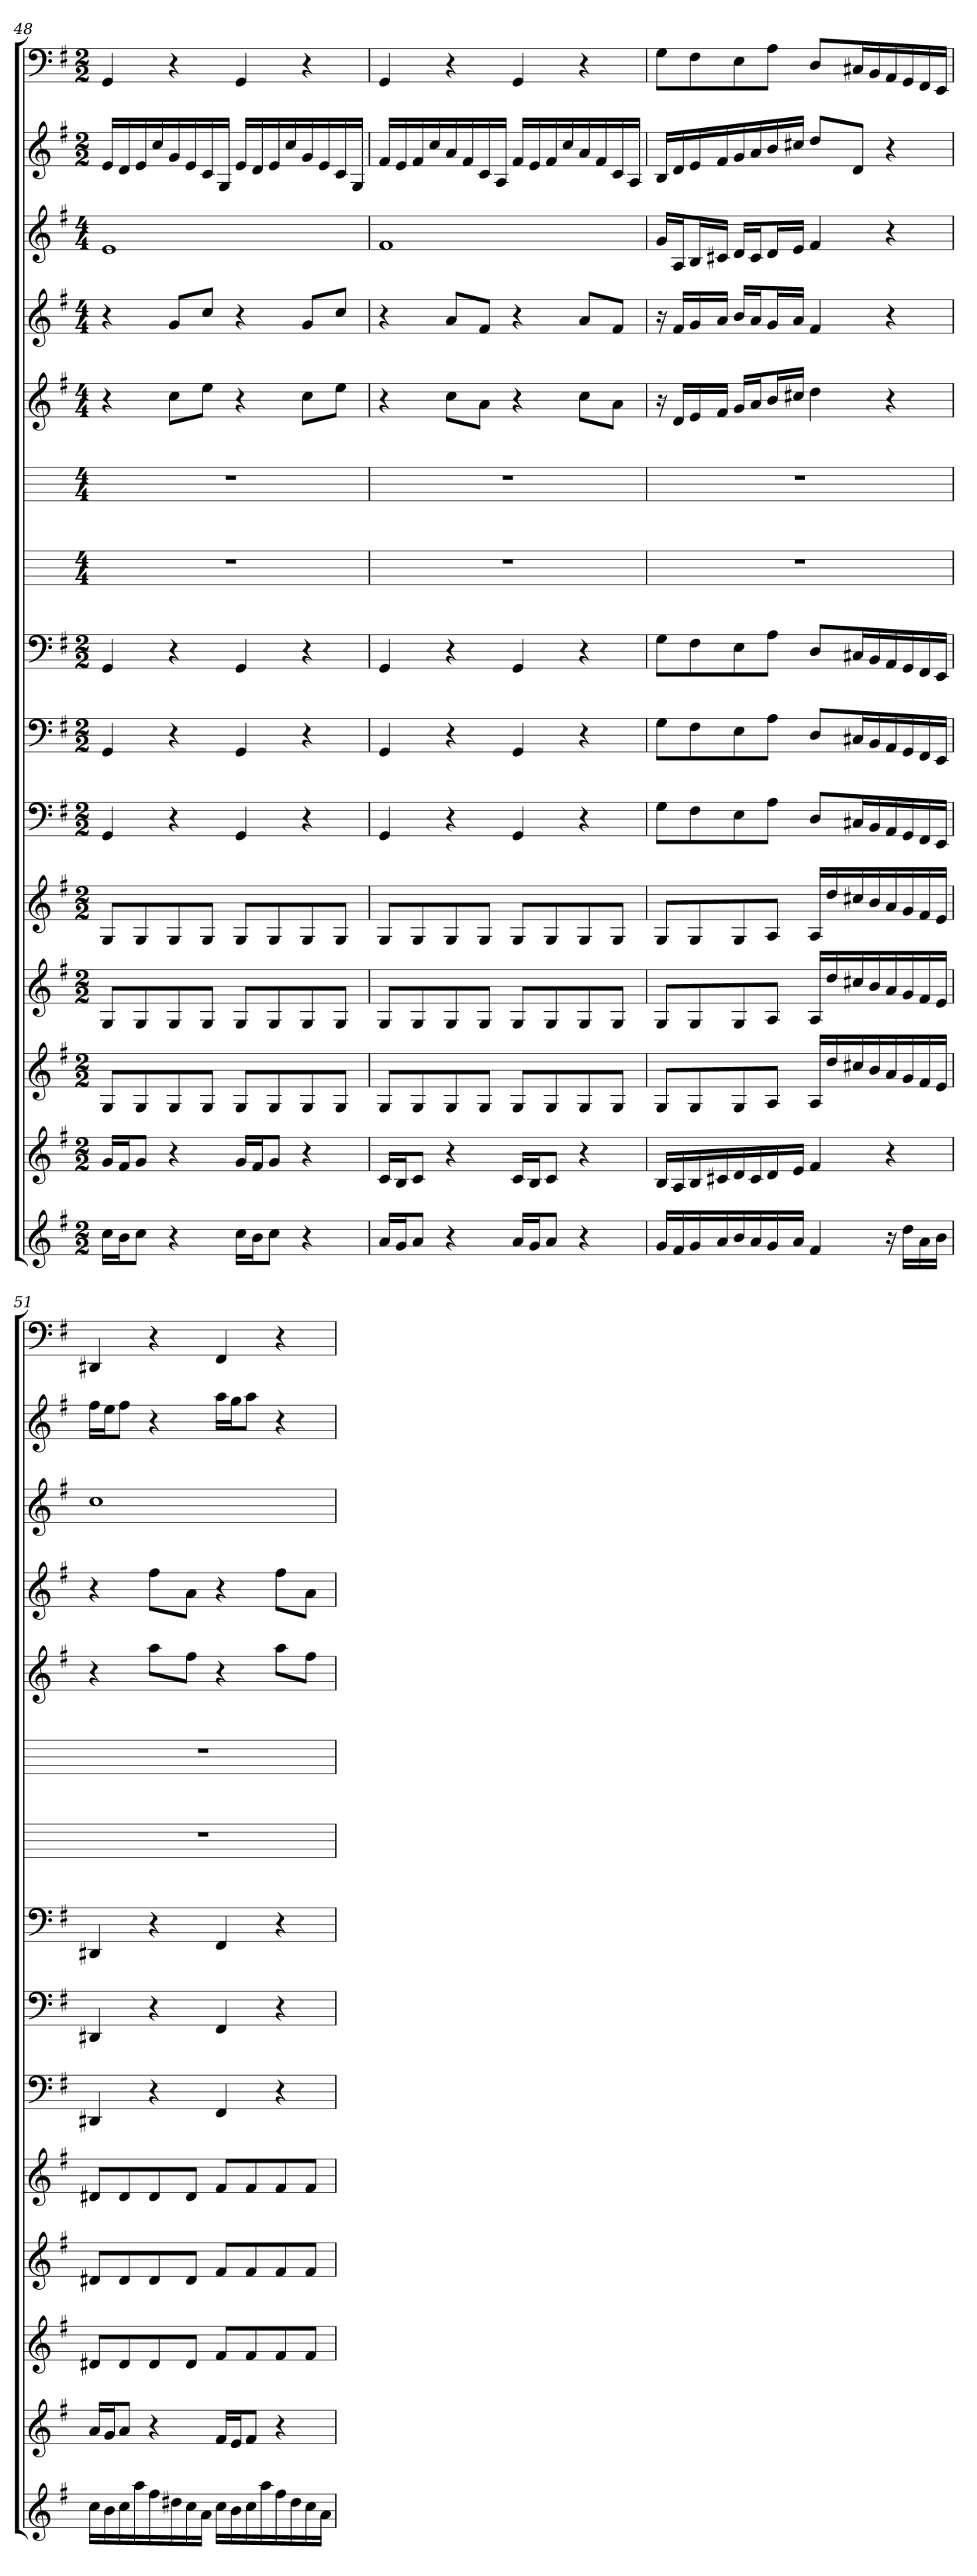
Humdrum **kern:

**kern	**kern	**kern	**kern	**kern	**kern	**kern	**kern	**kern	**kern	**kern	**kern	**kern	**kern	**kern
*part15	*part14	*part13	*part12	*part11	*part10	*part9	*part8	*part7	*part6	*part5	*part4	*part3	*part2	*part1
*staff15	*staff14	*staff13	*staff12	*staff11	*staff10	*staff9	*staff8	*staff7	*staff6	*staff5	*staff4	*staff3	*staff2	*staff1
*k[f#]	*k[f#]	*k[f#]	*k[f#]	*k[f#]	*k[f#]	*k[f#]	*k[f#]	*k[]	*k[]	*k[f#]	*k[f#]	*k[f#]	*k[f#]	*k[f#]
*G:	*G:	*G:	*G:	*G:	*G:	*G:	*G:	*	*	*G:	*G:	*G:	*G:	*G:
*M2/2	*M2/2	*M2/2	*M2/2	*M2/2	*M2/2	*M2/2	*M2/2	*M4/4	*M4/4	*M4/4	*M4/4	*M4/4	*M2/2	*M2/2
=48	=48	=48	=48	=48	=48	=48	=48	=48	=48	=48	=48	=48	=48	=48
16ccLL	16gLL	8GL	8GL	8GL	4GG	4GG	4GG	1r	1r	4r	4r	1e	16eLL	4GG
16bJ	16f#J	.	.	.	.	.	.	.	.	.	.	.	16d	.
8ccJ	8gJ	8G	8G	8G	.	.	.	.	.	.	.	.	16e	.
.	.	.	.	.	.	.	.	.	.	.	.	.	16cc	.
4r	4r	8G	8G	8G	4r	4r	4r	.	.	8ccL	8gL	.	16g	4r
.	.	.	.	.	.	.	.	.	.	.	.	.	16e	.
.	.	8GJ	8GJ	8GJ	.	.	.	.	.	8eeJ	8ccJ	.	16c	.
.	.	.	.	.	.	.	.	.	.	.	.	.	16GJJ	.
16ccLL	16gLL	8GL	8GL	8GL	4GG	4GG	4GG	.	.	4r	4r	.	16eLL	4GG
16bJ	16f#J	.	.	.	.	.	.	.	.	.	.	.	16d	.
8ccJ	8gJ	8G	8G	8G	.	.	.	.	.	.	.	.	16e	.
.	.	.	.	.	.	.	.	.	.	.	.	.	16cc	.
4r	4r	8G	8G	8G	4r	4r	4r	.	.	8ccL	8gL	.	16g	4r
.	.	.	.	.	.	.	.	.	.	.	.	.	16e	.
.	.	8GJ	8GJ	8GJ	.	.	.	.	.	8eeJ	8ccJ	.	16c	.
.	.	.	.	.	.	.	.	.	.	.	.	.	16GJJ	.
=49	=49	=49	=49	=49	=49	=49	=49	=49	=49	=49	=49	=49	=49	=49
16aLL	16cLL	8GL	8GL	8GL	4GG	4GG	4GG	1r	1r	4r	4r	1f#	16f#LL	4GG
16gJ	16BJ	.	.	.	.	.	.	.	.	.	.	.	16e	.
8aJ	8cJ	8G	8G	8G	.	.	.	.	.	.	.	.	16f#	.
.	.	.	.	.	.	.	.	.	.	.	.	.	16cc	.
4r	4r	8G	8G	8G	4r	4r	4r	.	.	8ccL	8aL	.	16a	4r
.	.	.	.	.	.	.	.	.	.	.	.	.	16f#	.
.	.	8GJ	8GJ	8GJ	.	.	.	.	.	8aJ	8f#J	.	16c	.
.	.	.	.	.	.	.	.	.	.	.	.	.	16AJJ	.
16aLL	16cLL	8GL	8GL	8GL	4GG	4GG	4GG	.	.	4r	4r	.	16f#LL	4GG
16gJ	16BJ	.	.	.	.	.	.	.	.	.	.	.	16e	.
8aJ	8cJ	8G	8G	8G	.	.	.	.	.	.	.	.	16f#	.
.	.	.	.	.	.	.	.	.	.	.	.	.	16cc	.
4r	4r	8G	8G	8G	4r	4r	4r	.	.	8ccL	8aL	.	16a	4r
.	.	.	.	.	.	.	.	.	.	.	.	.	16f#	.
.	.	8GJ	8GJ	8GJ	.	.	.	.	.	8aJ	8f#J	.	16c	.
.	.	.	.	.	.	.	.	.	.	.	.	.	16AJJ	.
=50	=50	=50	=50	=50	=50	=50	=50	=50	=50	=50	=50	=50	=50	=50
16gLL	16BLL	8GL	8GL	8GL	8GL	8GL	8GL	1r	1r	16r	16r	16gLL	16BLL	8GL
16f#	16A	.	.	.	.	.	.	.	.	16dLL	16f#LL	16AJ	16d	.
16g	16B	8G	8G	8G	8F#	8F#	8F#	.	.	16e	16g	16BL	16e	8F#
16a	16c#X	.	.	.	.	.	.	.	.	16f#JJ	16aJJ	16c#XJJ	16f#	.
16b	16d	8G	8G	8G	8E	8E	8E	.	.	16gLL	16bLL	16dLL	16g	8E
16a	16c#	.	.	.	.	.	.	.	.	16aJ	16aJ	16c#J	16a	.
16g	16d	8AJ	8AJ	8AJ	8AJ	8AJ	8AJ	.	.	16bL	16gL	16dL	16b	8AJ
16aJJ	16eJJ	.	.	.	.	.	.	.	.	16cc#XJJ	16aJJ	16eJJ	16cc#XJJ	.
4f#	4f#	16ALL	16ALL	16ALL	8DL	8DL	8DL	.	.	4dd	4f#	4f#	8ddL	8DL
.	.	16dd	16dd	16dd	.	.	.	.	.	.	.	.	.	.
.	.	16cc#X	16cc#X	16cc#X	16C#XL	16C#XL	16C#XL	.	.	.	.	.	8dJ	16C#XL
.	.	16b	16b	16b	16BB	16BB	16BB	.	.	.	.	.	.	16BB
16r	4r	16a	16a	16a	16AA	16AA	16AA	.	.	4r	4r	4r	4r	16AA
16ddLL	.	16g	16g	16g	16GG	16GG	16GG	.	.	.	.	.	.	16GG
16a	.	16f#	16f#	16f#	16FF#	16FF#	16FF#	.	.	.	.	.	.	16FF#
16bJJ	.	16eJJ	16eJJ	16eJJ	16EEJJ	16EEJJ	16EEJJ	.	.	.	.	.	.	16EEJJ
=51	=51	=51	=51	=51	=51	=51	=51	=51	=51	=51	=51	=51	=51	=51
16ccLL	16aLL	8d#XL	8d#XL	8d#XL	4DD#X	4DD#X	4DD#X	1r	1r	4r	4r	1cc	16ff#LL	4DD#X
16b	16gJ	.	.	.	.	.	.	.	.	.	.	.	16eeJ	.
16cc	8aJ	8d#	8d#	8d#	.	.	.	.	.	.	.	.	8ff#J	.
16aa	.	.	.	.	.	.	.	.	.	.	.	.	.	.
16ff#	4r	8d#	8d#	8d#	4r	4r	4r	.	.	8aaL	8ff#L	.	4r	4r
16dd#X	.	.	.	.	.	.	.	.	.	.	.	.	.	.
16cc	.	8d#J	8d#J	8d#J	.	.	.	.	.	8ff#J	8aJ	.	.	.
16aJJ	.	.	.	.	.	.	.	.	.	.	.	.	.	.
16ccLL	16f#LL	8f#L	8f#L	8f#L	4FF#	4FF#	4FF#	.	.	4r	4r	.	16aaLL	4FF#
16b	16eJ	.	.	.	.	.	.	.	.	.	.	.	16ggJ	.
16cc	8f#J	8f#	8f#	8f#	.	.	.	.	.	.	.	.	8aaJ	.
16aa	.	.	.	.	.	.	.	.	.	.	.	.	.	.
16ff#	4r	8f#	8f#	8f#	4r	4r	4r	.	.	8aaL	8ff#L	.	4r	4r
16dd#	.	.	.	.	.	.	.	.	.	.	.	.	.	.
16cc	.	8f#J	8f#J	8f#J	.	.	.	.	.	8ff#J	8aJ	.	.	.
16aJJ	.	.	.	.	.	.	.	.	.	.	.	.	.	.
=	=	=	=	=	=	=	=	=	=	=	=	=	=	=
*-	*-	*-	*-	*-	*-	*-	*-	*-	*-	*-	*-	*-	*-	*-
